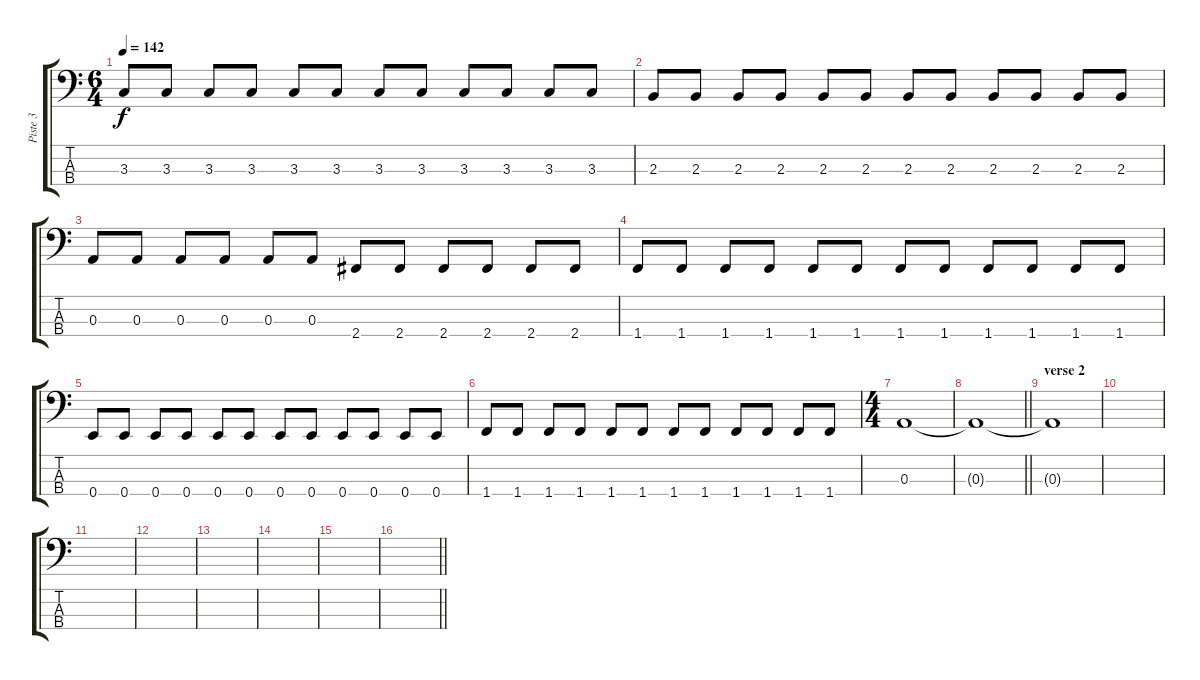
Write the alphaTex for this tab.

\track ("Piste 3" "Piste 3") {instrument electricbassfinger}
\staff {score tabs}
\tuning (G2 D2 A1 E1) {hide}
\ts (6 4)
\tempo 142
\clef f4
\ks c
3.3.8{dy f} 3.3.8 3.3.8 3.3.8 3.3.8 3.3.8 3.3.8 3.3.8 3.3.8 3.3.8 3.3.8 3.3.8 |
2.3.8 2.3.8 2.3.8 2.3.8 2.3.8 2.3.8 2.3.8 2.3.8 2.3.8 2.3.8 2.3.8 2.3.8 |
0.3.8 0.3.8 0.3.8 0.3.8 0.3.8 0.3.8 2.4.8 2.4.8 2.4.8 2.4.8 2.4.8 2.4.8 |
1.4.8 1.4.8 1.4.8 1.4.8 1.4.8 1.4.8 1.4.8 1.4.8 1.4.8 1.4.8 1.4.8 1.4.8 |
0.4.8 0.4.8 0.4.8 0.4.8 0.4.8 0.4.8 0.4.8 0.4.8 0.4.8 0.4.8 0.4.8 0.4.8 |
1.4.8 1.4.8 1.4.8 1.4.8 1.4.8 1.4.8 1.4.8 1.4.8 1.4.8 1.4.8 1.4.8 1.4.8 |
\ts (4 4)
0.3.1{volume 0} |
\barLineRight lightlight
0.3{t}.1 |
\section ("" "verse 2")
0.3{t}.1 |
|
|
|
|
|
|
\barLineRight lightlight
